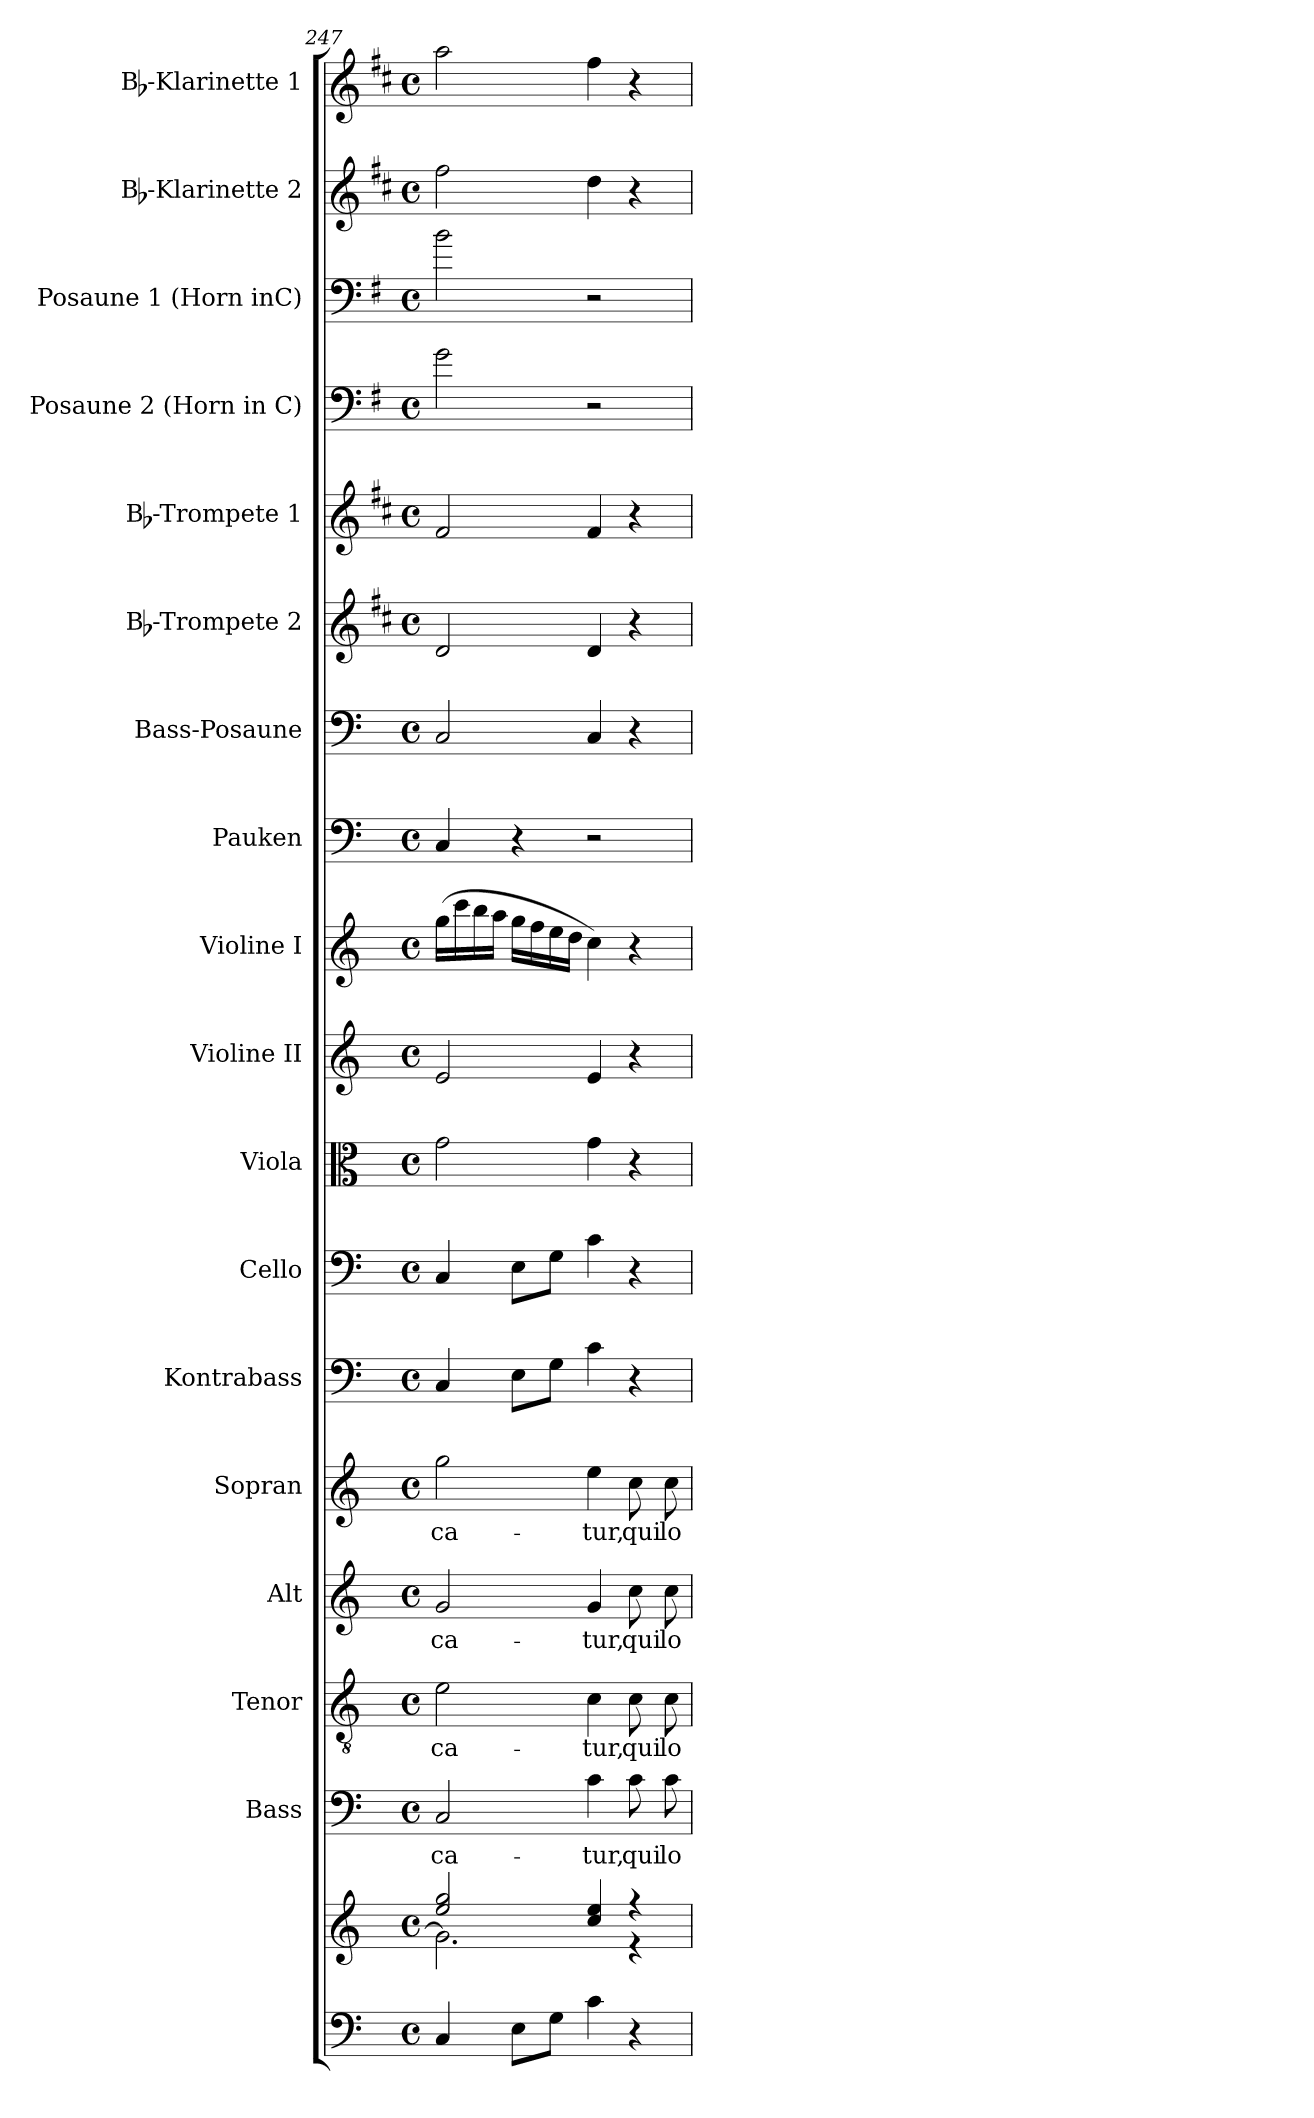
**kern	**kern	**kern	**text	**kern	**text	**kern	**text	**kern	**text	**kern	**kern	**kern	**kern	**kern	**kern	**kern	**kern	**kern	**kern	**kern	**kern	**kern
*part18	*part18	*part17	*part17	*part16	*part16	*part15	*part15	*part14	*part14	*part13	*part12	*part11	*part10	*part9	*part8	*part7	*part6	*part5	*part4	*part3	*part2	*part1
*staff19	*staff18	*staff17	*staff17	*staff16	*staff16	*staff15	*staff15	*staff14	*staff14	*staff13	*staff12	*staff11	*staff10	*staff9	*staff8	*staff7	*staff6	*staff5	*staff4	*staff3	*staff2	*staff1
*	*	*I"Bass	*	*I"Tenor	*	*I"Alt	*	*I"Sopran	*	*I"Kontrabass	*I"Cello	*I"Viola	*I"Violine II	*I"Violine I	*I"Pauken	*I"Bass-Posaune	*I"Bb-Trompete 2	*I"Bb-Trompete 1	*I"Posaune 2 (Horn in C)	*I"Posaune 1 (Horn inC)	*I"Bb-Klarinette 2	*I"Bb-Klarinette 1
*	*	*I'B.	*	*I'T.	*	*I'A.	*	*I'S.	*	*I'Kb.	*	*I'Vla.	*I'Vl. II	*I'Vl. I	*I'Pk.	*I'B-Pos.	*I'Bb Trp. 2	*I'Bb Trp. 1	*I'Pos. 2	*I'Pos. 1	*I'Bb Kl. 2	*I'Bb Kl. 1
*clefF4	*clefG2	*clefF4	*	*clefGv2	*	*clefG2	*	*clefG2	*	*clefF4	*clefF4	*clefC3	*clefG2	*clefG2	*clefF4	*clefF4	*clefG2	*clefG2	*clefF4	*clefF4	*clefG2	*clefG2
*	*	*	*	*	*	*	*	*	*	*ITrd7c12	*	*	*	*	*	*	*ITrd1c2	*ITrd1c2	*ITrd4c7	*ITrd4c7	*ITrd1c2	*ITrd1c2
*k[]	*k[]	*k[]	*	*k[]	*	*k[]	*	*k[]	*	*k[]	*k[]	*k[]	*k[]	*k[]	*k[]	*k[]	*k[]	*k[]	*k[]	*k[]	*k[]	*k[]
*C:	*C:	*C:	*	*C:	*	*C:	*	*C:	*	*C:	*C:	*C:	*C:	*C:	*C:	*C:	*C:	*C:	*C:	*C:	*C:	*C:
*M4/4	*M4/4	*M4/4	*	*M4/4	*	*M4/4	*	*M4/4	*	*M4/4	*M4/4	*M4/4	*M4/4	*M4/4	*M4/4	*M4/4	*M4/4	*M4/4	*M4/4	*M4/4	*M4/4	*M4/4
*met(c)	*met(c)	*met(c)	*	*met(c)	*	*met(c)	*	*met(c)	*	*met(c)	*met(c)	*met(c)	*met(c)	*met(c)	*met(c)	*met(c)	*met(c)	*met(c)	*met(c)	*met(c)	*met(c)	*met(c)
=247	=247	=247	=247	=247	=247	=247	=247	=247	=247	=247	=247	=247	=247	=247	=247	=247	=247	=247	=247	=247	=247	=247
*	*^	*	*	*	*	*	*	*	*	*	*	*	*	*	*	*	*	*	*	*	*	*
!	!	!	!	!LO:LY:b	!	!LO:LY:b	!	!LO:LY:b	!	!LO:LY:b	!	!	!	!	!	!	!	!	!	!	!	!	!
4C/	2ee/ 2gg/	2.g\]	2C/	-ca-	2e\	-ca-	2g/	-ca-	2gg\	-ca-	4CC/	4C/	2g\	2e/	(>16gg\LL	4C/	2C/	2c/	2e/	2c\	2e\	2ee\	2gg\
.	.	.	.	.	.	.	.	.	.	.	.	.	.	.	16ccc\	.	.	.	.	.	.	.	.
.	.	.	.	.	.	.	.	.	.	.	.	.	.	.	16bb\	.	.	.	.	.	.	.	.
.	.	.	.	.	.	.	.	.	.	.	.	.	.	.	16aa\JJ	.	.	.	.	.	.	.	.
8E\L	.	.	.	.	.	.	.	.	.	.	8EE\L	8E\L	.	.	16gg\LL	4r	.	.	.	.	.	.	.
.	.	.	.	.	.	.	.	.	.	.	.	.	.	.	16ff\	.	.	.	.	.	.	.	.
8G\J	.	.	.	.	.	.	.	.	.	.	8GG\J	8G\J	.	.	16ee\	.	.	.	.	.	.	.	.
.	.	.	.	.	.	.	.	.	.	.	.	.	.	.	16dd\JJ	.	.	.	.	.	.	.	.
!	!	!	!	!LO:LY:b	!	!LO:LY:b	!	!LO:LY:b	!	!LO:LY:b	!	!	!	!	!	!	!	!	!	!	!	!	!
4c\	4cc/ 4ee/	.	4c\	-tur,	4c\	-tur,	4g/	-tur,	4ee\	-tur,	4C\	4c\	4g\	4e/	4cc\)	2r	4C/	4c/	4e/	2r	2r	4cc\	4ee\
!	!	!	!	!LO:LY:b	!	!LO:LY:b	!	!LO:LY:b	!	!LO:LY:b	!	!	!	!	!	!	!	!	!	!	!	!	!
4r	4r	4r	8c\	qui	8c\	qui	8cc\	qui	8cc\	qui	4r	4r	4r	4r	4r	.	4r	4r	4r	.	.	4r	4r
!	!	!	!	!LO:LY:b	!	!LO:LY:b	!	!LO:LY:b	!	!LO:LY:b	!	!	!	!	!	!	!	!	!	!	!	!	!
.	.	.	8c\	lo-	8c\	lo-	8cc\	lo-	8cc\	lo-	.	.	.	.	.	.	.	.	.	.	.	.	.
*	*v	*v	*	*	*	*	*	*	*	*	*	*	*	*	*	*	*	*	*	*	*	*	*
=	=	=	=	=	=	=	=	=	=	=	=	=	=	=	=	=	=	=	=	=	=	=
*-	*-	*-	*-	*-	*-	*-	*-	*-	*-	*-	*-	*-	*-	*-	*-	*-	*-	*-	*-	*-	*-	*-
